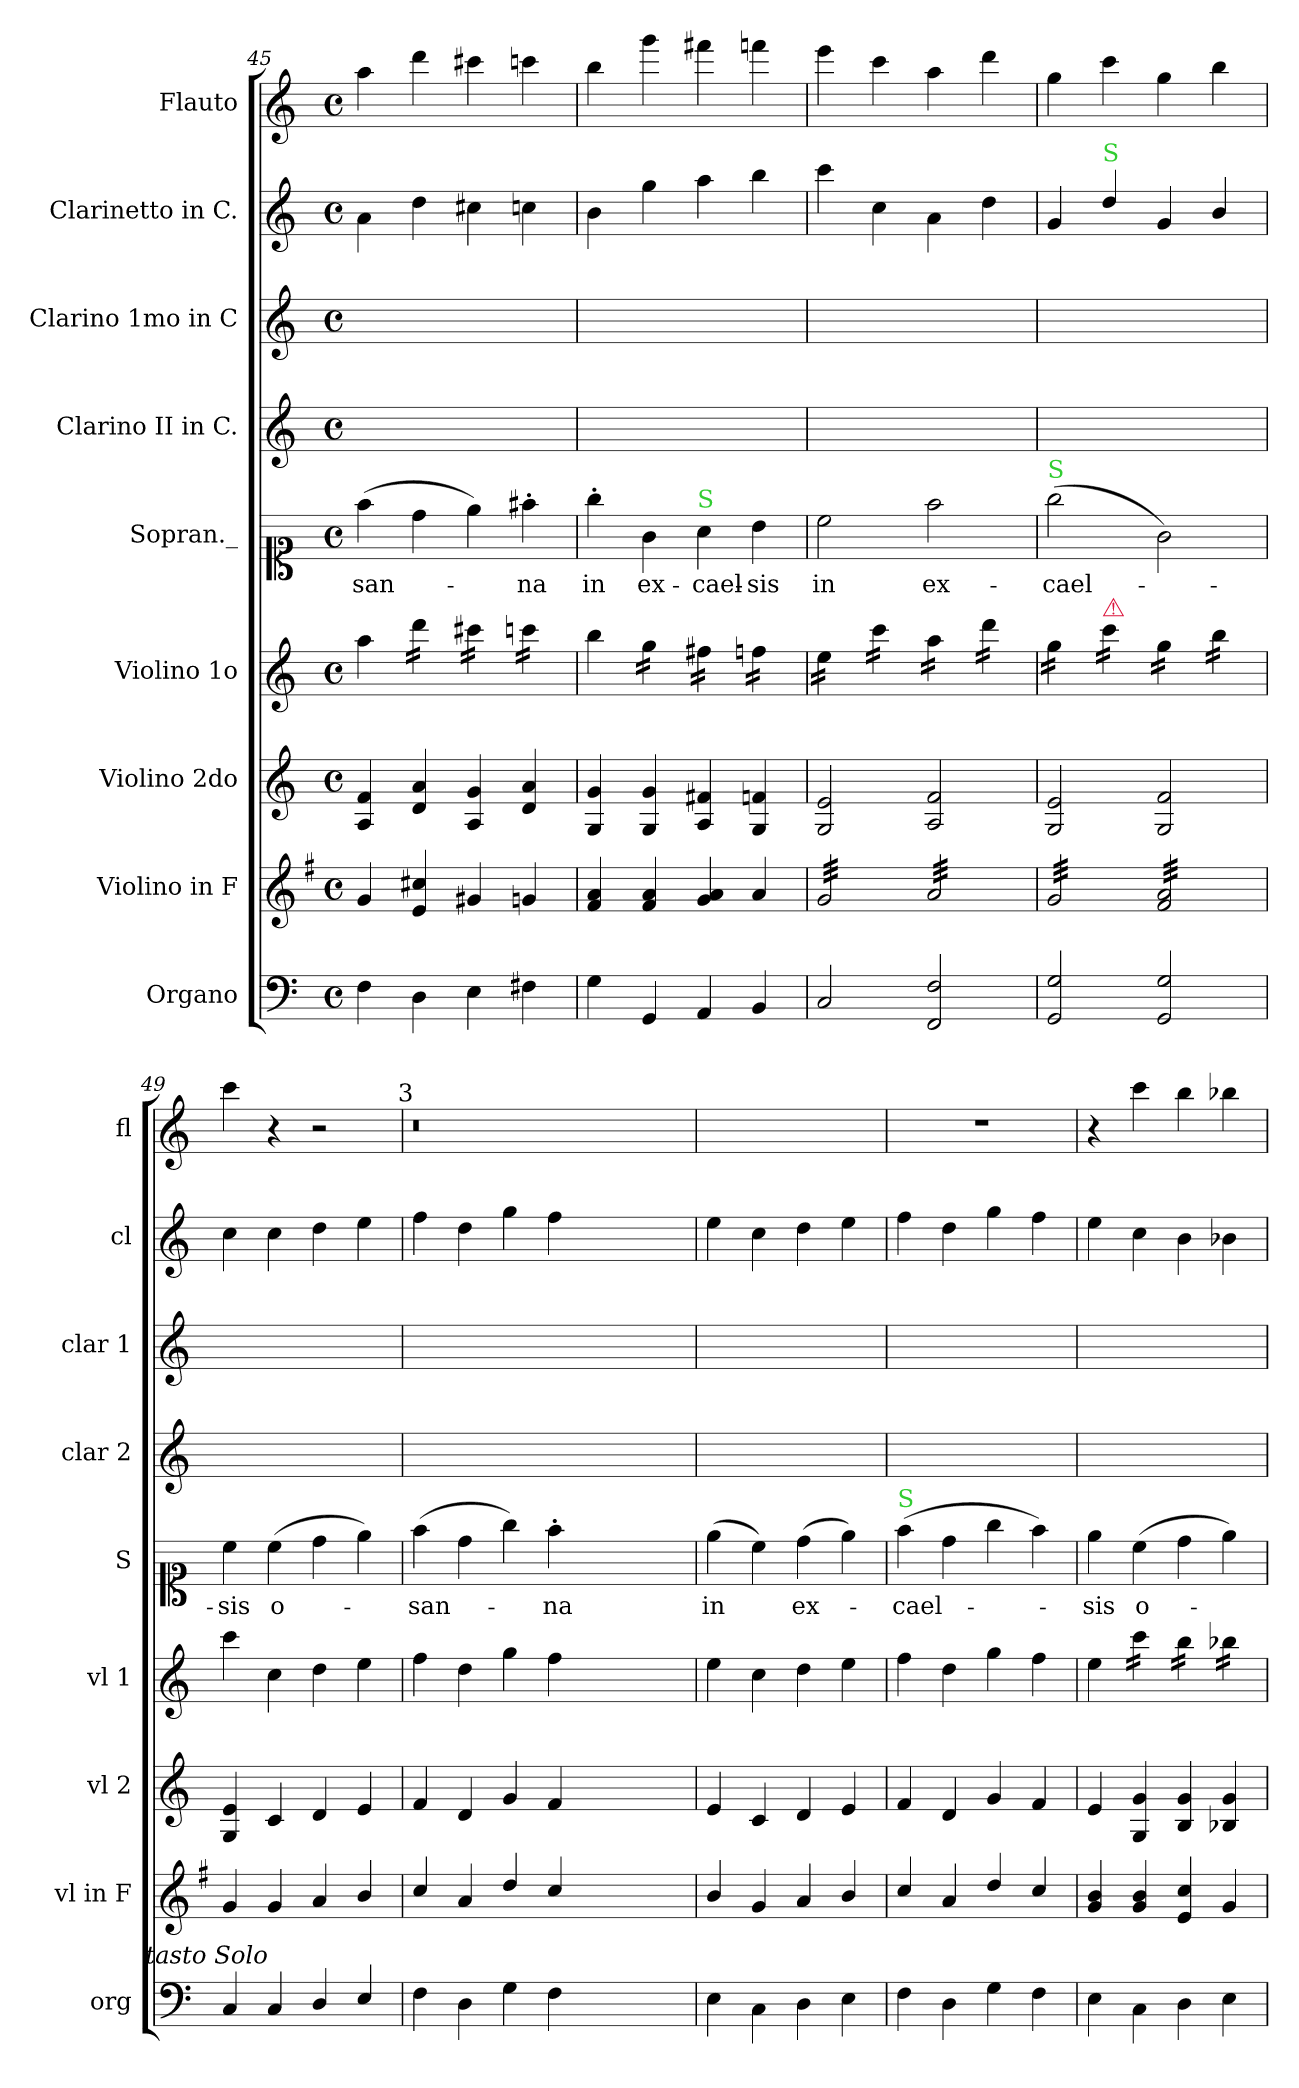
**kern	**kern	**kern	**kern	**kern	**text	**kern	**kern	**kern	**kern
*part9	*part8	*part7	*part6	*part5	*part5	*part4	*part3	*part2	*part1
*staff9	*staff8	*staff7	*staff6	*staff5	*staff5	*staff4	*staff3	*staff2	*staff1
*I"Organo	*I"Violino in F	*I"Violino 2do	*I"Violino 1o	*I"Sopran._	*	*I"Clarino II in C.	*I"Clarino 1mo in C	*I"Clarinetto in C.	*I"Flauto
*I'org	*I'vl in F	*I'vl 2	*I'vl 1	*I'S	*	*I'clar 2	*I'clar 1	*I'cl	*I'fl
*clefF4	*clefG2	*clefG2	*clefG2	*clefC1	*	*clefG2	*clefG2	*clefG2	*clefG2
*	*ITrd4c7	*	*	*	*	*	*	*	*
*k[]	*k[]	*k[]	*k[]	*k[]	*	*k[]	*k[]	*k[]	*k[]
*C:	*C:	*C:	*C:	*C:	*	*C:	*C:	*C:	*C:
*M4/4	*M4/4	*M4/4	*M4/4	*M4/4	*	*M4/4	*M4/4	*M4/4	*M4/4
*met(c)	*met(c)	*met(c)	*met(c)	*met(c)	*	*met(c)	*met(c)	*met(c)	*met(c)
=45	=45	=45	=45	=45	=45	=45	=45	=45	=45
4F\	4c/	4A/ 4f/	4aa\	(4ff\	-san-	1ryy	1ryy	4a\	4aa\
*	*	*	*tremolo	*	*	*	*	*	*
4D\	4A/ 4f#X/	4d/ 4a/	16ddd\LL	4dd\	.	.	.	4dd\	4ddd\
.	.	.	16ddd\	.	.	.	.	.	.
.	.	.	16ddd\	.	.	.	.	.	.
.	.	.	16ddd\JJ	.	.	.	.	.	.
4E\	4c#X/	4A/ 4g/	16ccc#X\LL	4ee\)	.	.	.	4cc#X\	4ccc#X\
.	.	.	16ccc#X\	.	.	.	.	.	.
.	.	.	16ccc#X\	.	.	.	.	.	.
.	.	.	16ccc#X\JJ	.	.	.	.	.	.
4F#X\	4cn/	4d/ 4a/	16cccn\LL	4ff#X'\	-na	.	.	4ccn\	4cccn\
.	.	.	16cccn\	.	.	.	.	.	.
.	.	.	16cccn\	.	.	.	.	.	.
.	.	.	16cccn\JJ	.	.	.	.	.	.
*	*	*	*Xtremolo	*	*	*	*	*	*
=46	=46	=46	=46	=46	=46	=46	=46	=46	=46
4G\	4B/ 4d/	4G/ 4g/	4bb\	4gg'\	in	1ryy	1ryy	4b\	4bb\
*	*	*	*tremolo	*	*	*	*	*	*
4GG/	4B/ 4d/	4G/ 4g/	16gg\LL	4g\	ex-	.	.	4gg\	4ggg\
.	.	.	16gg\	.	.	.	.	.	.
.	.	.	16gg\	.	.	.	.	.	.
.	.	.	16gg\JJ	.	.	.	.	.	.
!	!	!	!	!LO:TX:a:color=limegreen:t=S	!	!	!	!	!
4AA/	4c/ 4d/	4A/ 4f#X/	16ff#X\LL	4a\	-cael-	.	.	4aa\	4fff#X\
.	.	.	16ff#X\	.	.	.	.	.	.
.	.	.	16ff#X\	.	.	.	.	.	.
.	.	.	16ff#X\JJ	.	.	.	.	.	.
4BB/	4d/	4G/ 4fn/	16ffn\LL	4b\	-sis	.	.	4bb\	4fffn\
.	.	.	16ffn\	.	.	.	.	.	.
.	.	.	16ffn\	.	.	.	.	.	.
.	.	.	16ffn\JJ	.	.	.	.	.	.
=47	=47	=47	=47	=47	=47	=47	=47	=47	=47
*	*tremolo	*	*	*	*	*	*	*	*
2C/	32c/LLL	2G/ 2e/	16ee\LL	2cc\	in	1ryy	1ryy	4ccc\	4eee\
.	32c/	.	.	.	.	.	.	.	.
.	32c/	.	16ee\	.	.	.	.	.	.
.	32c/	.	.	.	.	.	.	.	.
.	32c/	.	16ee\	.	.	.	.	.	.
.	32c/	.	.	.	.	.	.	.	.
.	32c/	.	16ee\JJ	.	.	.	.	.	.
.	32c/	.	.	.	.	.	.	.	.
.	32c/	.	16ccc\LL	.	.	.	.	4cc\	4ccc\
.	32c/	.	.	.	.	.	.	.	.
.	32c/	.	16ccc\	.	.	.	.	.	.
.	32c/	.	.	.	.	.	.	.	.
.	32c/	.	16ccc\	.	.	.	.	.	.
.	32c/	.	.	.	.	.	.	.	.
.	32c/	.	16ccc\JJ	.	.	.	.	.	.
.	32c/JJJ	.	.	.	.	.	.	.	.
2FF/ 2F/	32d/LLL	2A/ 2f/	16aa\LL	2ff\	ex-	.	.	4a\	4aa\
.	32d/	.	.	.	.	.	.	.	.
.	32d/	.	16aa\	.	.	.	.	.	.
.	32d/	.	.	.	.	.	.	.	.
.	32d/	.	16aa\	.	.	.	.	.	.
.	32d/	.	.	.	.	.	.	.	.
.	32d/	.	16aa\JJ	.	.	.	.	.	.
.	32d/	.	.	.	.	.	.	.	.
.	32d/	.	16ddd\LL	.	.	.	.	4dd\	4ddd\
.	32d/	.	.	.	.	.	.	.	.
.	32d/	.	16ddd\	.	.	.	.	.	.
.	32d/	.	.	.	.	.	.	.	.
.	32d/	.	16ddd\	.	.	.	.	.	.
.	32d/	.	.	.	.	.	.	.	.
.	32d/	.	16ddd\JJ	.	.	.	.	.	.
.	32d/JJJ	.	.	.	.	.	.	.	.
=48	=48	=48	=48	=48	=48	=48	=48	=48	=48
!	!	!	!	!LO:TX:a:color=limegreen:t=S	!	!	!	!	!
2GG/ 2G/	32c/LLL	2G/ 2e/	16gg\LL	(2gg\	-cael-	1ryy	1ryy	4g/	4gg\
.	32c/	.	.	.	.	.	.	.	.
.	32c/	.	16gg\	.	.	.	.	.	.
.	32c/	.	.	.	.	.	.	.	.
.	32c/	.	16gg\	.	.	.	.	.	.
.	32c/	.	.	.	.	.	.	.	.
.	32c/	.	16gg\JJ	.	.	.	.	.	.
.	32c/	.	.	.	.	.	.	.	.
!	!	!	!	!	!	!	!	!LO:TX:a:color=limegreen:t=S	!
!	!	!	!LO:TX:a:color=crimson:t=⚠	!	!	!	!	!	!
.	32c/	.	16ccc\LL	.	.	.	.	4dd/	4ccc\
.	32c/	.	.	.	.	.	.	.	.
.	32c/	.	16ccc\	.	.	.	.	.	.
.	32c/	.	.	.	.	.	.	.	.
.	32c/	.	16ccc\	.	.	.	.	.	.
.	32c/	.	.	.	.	.	.	.	.
.	32c/	.	16ccc\JJ	.	.	.	.	.	.
.	32c/JJJ	.	.	.	.	.	.	.	.
2GG/ 2G/	32B/ 32d/LLL	2G/ 2f/	16gg\LL	2g\)	.	.	.	4g/	4gg\
.	32B/ 32d/	.	.	.	.	.	.	.	.
.	32B/ 32d/	.	16gg\	.	.	.	.	.	.
.	32B/ 32d/	.	.	.	.	.	.	.	.
.	32B/ 32d/	.	16gg\	.	.	.	.	.	.
.	32B/ 32d/	.	.	.	.	.	.	.	.
.	32B/ 32d/	.	16gg\JJ	.	.	.	.	.	.
.	32B/ 32d/	.	.	.	.	.	.	.	.
.	32B/ 32d/	.	16bb\LL	.	.	.	.	4b/	4bb\
.	32B/ 32d/	.	.	.	.	.	.	.	.
.	32B/ 32d/	.	16bb\	.	.	.	.	.	.
.	32B/ 32d/	.	.	.	.	.	.	.	.
.	32B/ 32d/	.	16bb\	.	.	.	.	.	.
.	32B/ 32d/	.	.	.	.	.	.	.	.
.	32B/ 32d/	.	16bb\JJ	.	.	.	.	.	.
*	*	*	*Xtremolo	*	*	*	*	*	*
.	32B/ 32d/JJJ	.	.	.	.	.	.	.	.
*	*Xtremolo	*	*	*	*	*	*	*	*
=49	=49	=49	=49	=49	=49	=49	=49	=49	=49
4C/	4c/	4G/ 4e/	4ccc\	4cc\	-sis	1ryy	1ryy	4cc\	4ccc\
!LO:TX:a:i:rj:t=tasto Solo	!	!	!	!	!	!	!	!	!
4C/	4c/	4c/	4cc\	(4cc\	o-	.	.	4cc\	4r
4D/	4d/	4d/	4dd\	4dd\	.	.	.	4dd\	2r
4E/	4e/	4e/	4ee\	4ee\)	.	.	.	4ee\	.
=50	=50	=50	=50	=50	=50	=50	=50	=50	=50
!	!	!	!	!	!	!	!	!	!LO:TX:a:rj:t=3
4F\	4f/	4f/	4ff\	(4ff\	-san-	1ryy	1ryy	4ff\	0r
4D\	4d/	4d/	4dd\	4dd\	.	.	.	4dd\	.
4G\	4g/	4g/	4gg\	4gg\)	.	.	.	4gg\	.
4F\	4f/	4f/	4ff\	4ff'\	-na	.	.	4ff\	.
1ryy	1ryy	1ryy	1ryy	1ryy	.	1ryy	1ryy	1ryy	.
=51	=51	=51	=51	=51	=51	=51	=51	=51	=51
4E\	4e/	4e/	4ee\	(4ee\	in	1ryy	1ryy	4ee\	1ryy
4C\	4c/	4c/	4cc\	4cc\)	.	.	.	4cc\	.
4D\	4d/	4d/	4dd\	(4dd\	ex-	.	.	4dd\	.
4E\	4e/	4e/	4ee\	4ee\)	.	.	.	4ee\	.
=52	=52	=52	=52	=52	=52	=52	=52	=52	=52
!	!	!	!	!LO:TX:a:color=limegreen:t=S	!	!	!	!	!
4F\	4f/	4f/	4ff\	(4ff\	-cael-	1ryy	1ryy	4ff\	1r
4D\	4d/	4d/	4dd\	4dd\	.	.	.	4dd\	.
4G\	4g/	4g/	4gg\	4gg\	.	.	.	4gg\	.
4F\	4f/	4f/	4ff\	4ff\)	.	.	.	4ff\	.
=53	=53	=53	=53	=53	=53	=53	=53	=53	=53
4E\	4c/ 4e/	4e/	4ee\	4ee\	-sis	1ryy	1ryy	4ee\	4r
*	*	*	*tremolo	*	*	*	*	*	*
4C\	4c/ 4e/	4G/ 4g/	16ccc\LL	(4cc\	o-	.	.	4cc\	4ccc\
.	.	.	16ccc\	.	.	.	.	.	.
.	.	.	16ccc\	.	.	.	.	.	.
.	.	.	16ccc\JJ	.	.	.	.	.	.
4D\	4A/ 4f/	4B/ 4g/	16bb\LL	4dd\	.	.	.	4b\	4bb\
.	.	.	16bb\	.	.	.	.	.	.
.	.	.	16bb\	.	.	.	.	.	.
.	.	.	16bb\JJ	.	.	.	.	.	.
4E\	4c/	4B-X/ 4g/	16bb-X\LL	4ee\)	.	.	.	4b-X\	4bb-X\
.	.	.	16bb-X\	.	.	.	.	.	.
.	.	.	16bb-X\	.	.	.	.	.	.
.	.	.	16bb-X\JJ	.	.	.	.	.	.
*	*	*	*Xtremolo	*	*	*	*	*	*
=	=	=	=	=	=	=	=	=	=
*-	*-	*-	*-	*-	*-	*-	*-	*-	*-
